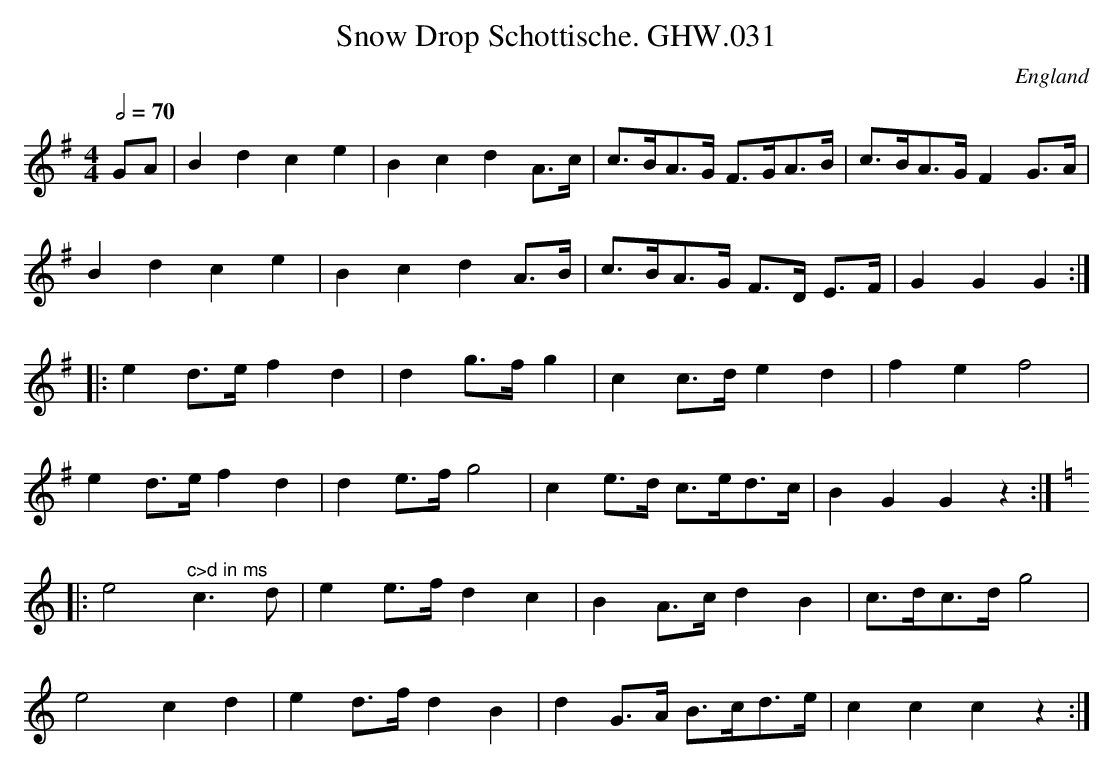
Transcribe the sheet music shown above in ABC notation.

X:1
T:Snow Drop Schottische. GHW.031
M:4/4
L:1/8
Q:1/2=70
O:England
K:G
GA|B2 d2 c2 e2|B2c2d2 A>c|c>BA>G F>GA>B|c>BA>G F2 G>A|!
B2d2c2e2|B2c2d2 A>B|c>BA>G F>D E>F|G2G2G2:|!
|:e2 d>e f2 d2|d2 g>f g2|c2 c>d e2d2|f2 e2 f4|!
e2 d>e f2 d2|d2 e>f g4|c2 e>d c>ed>c|B2 G2G2 z2:|!
K:C
|:e4  "^c>d in ms"c3d|e2 e>f d2 c2|B2 A>c d2 B2|c>dc>d g4|!
e4 c2d2|e2 d>f d2B2|d2 G>A B>cd>e|c2c2c2 z2:|]
